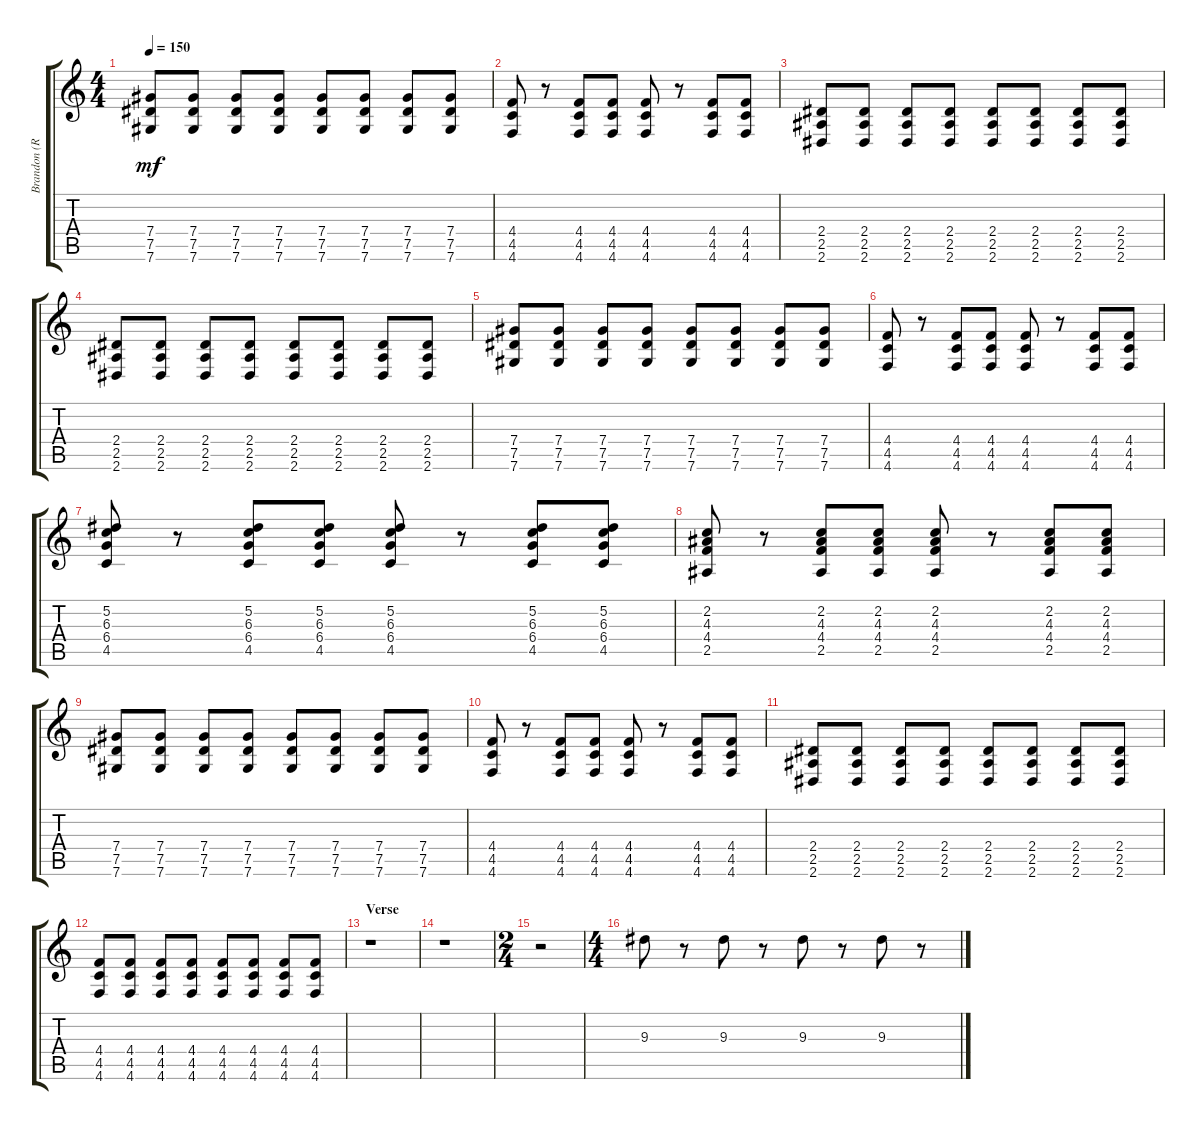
\track ("Brandon (Rhythm)" "Brandon (R") {instrument distortionguitar}
\staff {score tabs}
\tuning (Eb4 Bb3 Gb3 Db3 Ab2 Db2) {hide}
\ts (4 4)
\tempo 150
\clef g2
\ks c
(7.4 7.5 7.6).8{dy mf} (7.4 7.5 7.6).8 (7.4 7.5 7.6).8 (7.4 7.5 7.6).8 (7.4 7.5 7.6).8 (7.4 7.5 7.6).8 (7.4 7.5 7.6).8 (7.4 7.5 7.6).8 |
(4.4 4.5 4.6).8 r.8 (4.4 4.5 4.6).8 (4.4 4.5 4.6).8 (4.4 4.5 4.6).8 r.8 (4.4 4.5 4.6).8 (4.4 4.5 4.6).8 |
(2.4 2.5 2.6).8 (2.4 2.5 2.6).8 (2.4 2.5 2.6).8 (2.4 2.5 2.6).8 (2.4 2.5 2.6).8 (2.4 2.5 2.6).8 (2.4 2.5 2.6).8 (2.4 2.5 2.6).8 |
(2.4 2.5 2.6).8 (2.4 2.5 2.6).8 (2.4 2.5 2.6).8 (2.4 2.5 2.6).8 (2.4 2.5 2.6).8 (2.4 2.5 2.6).8 (2.4 2.5 2.6).8 (2.4 2.5 2.6).8 |
(7.4 7.5 7.6).8 (7.4 7.5 7.6).8 (7.4 7.5 7.6).8 (7.4 7.5 7.6).8 (7.4 7.5 7.6).8 (7.4 7.5 7.6).8 (7.4 7.5 7.6).8 (7.4 7.5 7.6).8 |
(4.4 4.5 4.6).8 r.8 (4.4 4.5 4.6).8 (4.4 4.5 4.6).8 (4.4 4.5 4.6).8 r.8 (4.4 4.5 4.6).8 (4.4 4.5 4.6).8 |
(5.2 6.3 6.4 4.5).8 r.8 (5.2 6.3 6.4 4.5).8 (5.2 6.3 6.4 4.5).8 (5.2 6.3 6.4 4.5).8 r.8 (5.2 6.3 6.4 4.5).8 (5.2 6.3 6.4 4.5).8 |
(2.2 4.3 4.4 2.5).8 r.8 (2.2 4.3 4.4 2.5).8 (2.2 4.3 4.4 2.5).8 (2.2 4.3 4.4 2.5).8 r.8 (2.2 4.3 4.4 2.5).8 (2.2 4.3 4.4 2.5).8 |
(7.4 7.5 7.6).8 (7.4 7.5 7.6).8 (7.4 7.5 7.6).8 (7.4 7.5 7.6).8 (7.4 7.5 7.6).8 (7.4 7.5 7.6).8 (7.4 7.5 7.6).8 (7.4 7.5 7.6).8 |
(4.4 4.5 4.6).8 r.8 (4.4 4.5 4.6).8 (4.4 4.5 4.6).8 (4.4 4.5 4.6).8 r.8 (4.4 4.5 4.6).8 (4.4 4.5 4.6).8 |
(2.4 2.5 2.6).8 (2.4 2.5 2.6).8 (2.4 2.5 2.6).8 (2.4 2.5 2.6).8 (2.4 2.5 2.6).8 (2.4 2.5 2.6).8 (2.4 2.5 2.6).8 (2.4 2.5 2.6).8 |
(4.4 4.5 4.6).8 (4.4 4.5 4.6).8 (4.4 4.5 4.6).8 (4.4 4.5 4.6).8 (4.4 4.5 4.6).8 (4.4 4.5 4.6).8 (4.4 4.5 4.6).8 (4.4 4.5 4.6).8 |
\section ("" "Verse")
r.1 |
r.1 |
\ts (2 4)
r.2 |
\ts (4 4)
9.3.8 r.8 9.3.8 r.8 9.3.8 r.8 9.3.8 r.8
